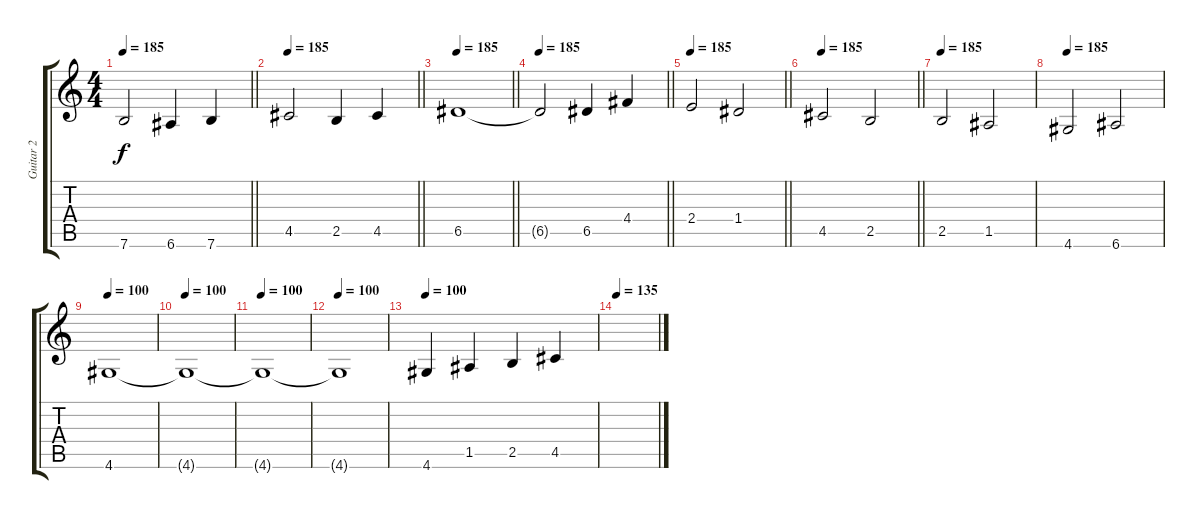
\track ("Guitar 2" "Guitar 2") {instrument distortionguitar}
\staff {score tabs}
\tuning (E4 B3 G3 D3 A2 E2) {hide}
\ts (4 4)
\tempo 185
\clef g2
\barLineRight lightlight
\ks c
7.6.2{dy f} 6.6.4 7.6.4 |
\tempo 185
\barLineRight lightlight
4.5.2 2.5.4 4.5.4 |
\tempo 185
\barLineRight lightlight
6.5.1 |
\tempo 185
\barLineRight lightlight
6.5{t}.2 6.5.4 4.4.4 |
\tempo 185
\barLineRight lightlight
2.4.2 1.4.2 |
\tempo 185
\barLineRight lightlight
4.5.2 2.5.2 |
\tempo 185
2.5.2 1.5.2 |
\tempo 185
4.6.2 6.6.2 |
\tempo 100
4.6.1 |
\tempo 100
4.6{t}.1 |
\tempo 100
4.6{t}.1 |
\tempo 100
4.6{t}.1 |
\tempo 100
4.6.4 1.5.4 2.5.4 4.5.4 |
\tempo 90
\tempo 135
